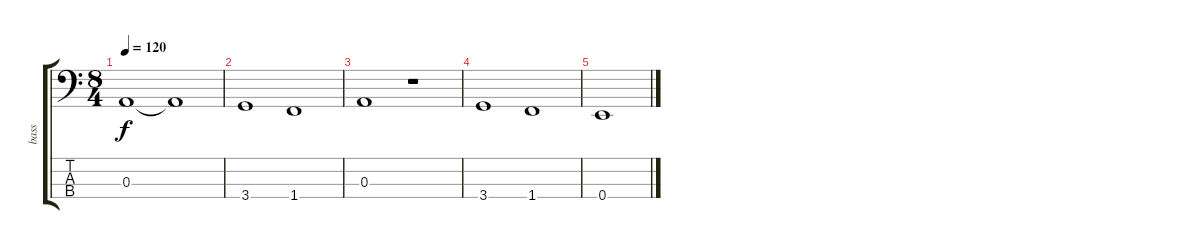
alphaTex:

\track ("bass" "bass") {instrument fretlessbass}
\staff {score tabs}
\tuning (G2 D2 A1 E1) {hide}
\ts (8 4)
\tempo 120
\clef f4
\ks c
0.3.1{dy f} 0.3{t}.1 |
3.4.1 1.4.1 |
0.3.1 r.1 |
3.4.1 1.4.1 |
0.4.1
